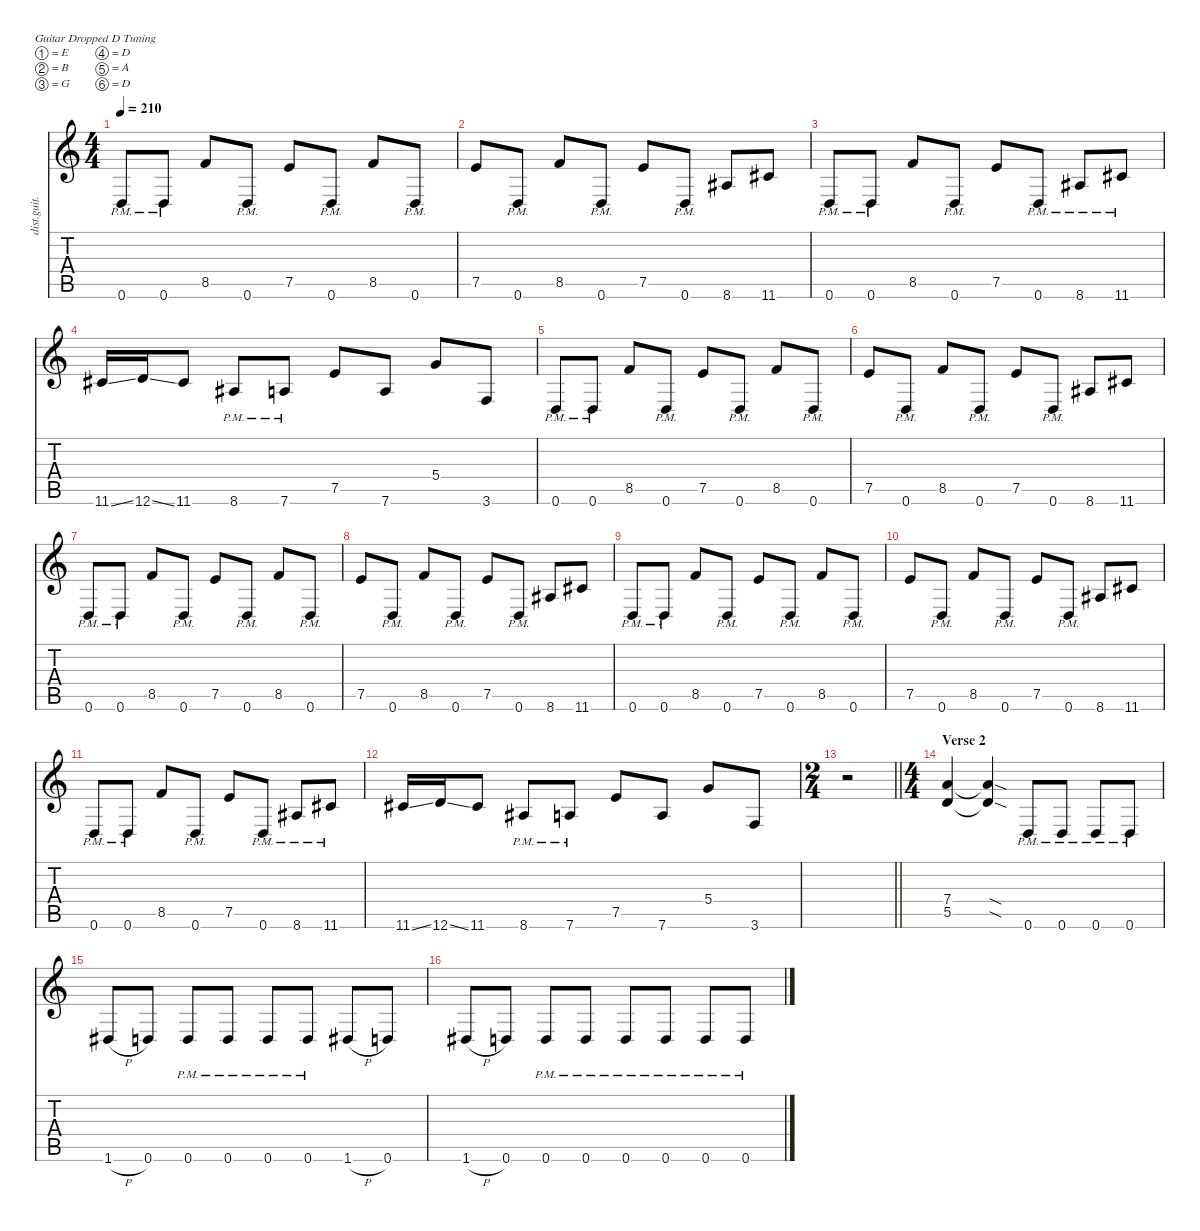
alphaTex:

\defaultSystemsLayout 4
\hideDynamics
\bracketExtendMode nobrackets
\otherSystemsTrackNameOrientation horizontal
\track ("Willie Adler - Rhythm" "dist.guit.") {instrument distortionguitar}
\staff {score tabs}
\tuning (E4 B3 G3 D3 A2 D2)
\ts (4 4)
\tempo 210
\clef g2
\ks c
0.6{pm}.8{dy f} 0.6{pm}.8 8.5.8 0.6{pm}.8 7.5.8 0.6{pm}.8 8.5.8 0.6{pm}.8 |
7.5.8 0.6{pm}.8 8.5.8 0.6{pm}.8 7.5.8 0.6{pm}.8 8.6{acc #}.8 11.6{acc #}.8 |
0.6{pm}.8 0.6{pm}.8 8.5.8 0.6{pm}.8 7.5.8 0.6{pm}.8 8.6{pm acc #}.8 11.6{pm acc #}.8 |
11.6{ss acc #}.16 12.6{ss}.16 11.6{acc #}.8 8.6{pm acc #}.8 7.6{pm}.8 7.5.8 7.6.8 5.4.8 3.6.8 |
0.6{pm}.8 0.6{pm}.8 8.5.8 0.6{pm}.8 7.5.8 0.6{pm}.8 8.5.8 0.6{pm}.8 |
7.5.8 0.6{pm}.8 8.5.8 0.6{pm}.8 7.5.8 0.6{pm}.8 8.6{acc #}.8 11.6{acc #}.8 |
0.6{pm}.8 0.6{pm}.8 8.5.8 0.6{pm}.8 7.5.8 0.6{pm}.8 8.5.8 0.6{pm}.8 |
7.5.8 0.6{pm}.8 8.5.8 0.6{pm}.8 7.5.8 0.6{pm}.8 8.6{acc #}.8 11.6{acc #}.8 |
0.6{pm}.8 0.6{pm}.8 8.5.8 0.6{pm}.8 7.5.8 0.6{pm}.8 8.5.8 0.6{pm}.8 |
7.5.8 0.6{pm}.8 8.5.8 0.6{pm}.8 7.5.8 0.6{pm}.8 8.6{acc #}.8 11.6{acc #}.8 |
0.6{pm}.8 0.6{pm}.8 8.5.8 0.6{pm}.8 7.5.8 0.6{pm}.8 8.6{pm acc #}.8 11.6{pm acc #}.8 |
11.6{ss acc #}.16 12.6{ss}.16 11.6{acc #}.8 8.6{pm acc #}.8 7.6{pm}.8 7.5.8 7.6.8 5.4.8 3.6.8 |
\ts (2 4)
\beaming (8 2 2)
\barLineRight lightlight
r.2 |
\ts (4 4)
\beaming (8 2 2 2 2)
\section ("" "Verse 2")
(7.4 5.5).4 (7.4{sod t} 5.5{sod t}).4 0.6{pm}.8 0.6{pm}.8 0.6{pm}.8 0.6{pm}.8 |
1.6{h acc #}.8 0.6.8 0.6{pm}.8 0.6{pm}.8 0.6{pm}.8 0.6{pm}.8 1.6{h acc #}.8 0.6.8 |
1.6{h acc #}.8 0.6.8 0.6{pm}.8 0.6{pm}.8 0.6{pm}.8 0.6{pm}.8 0.6{pm}.8 0.6{pm}.8
